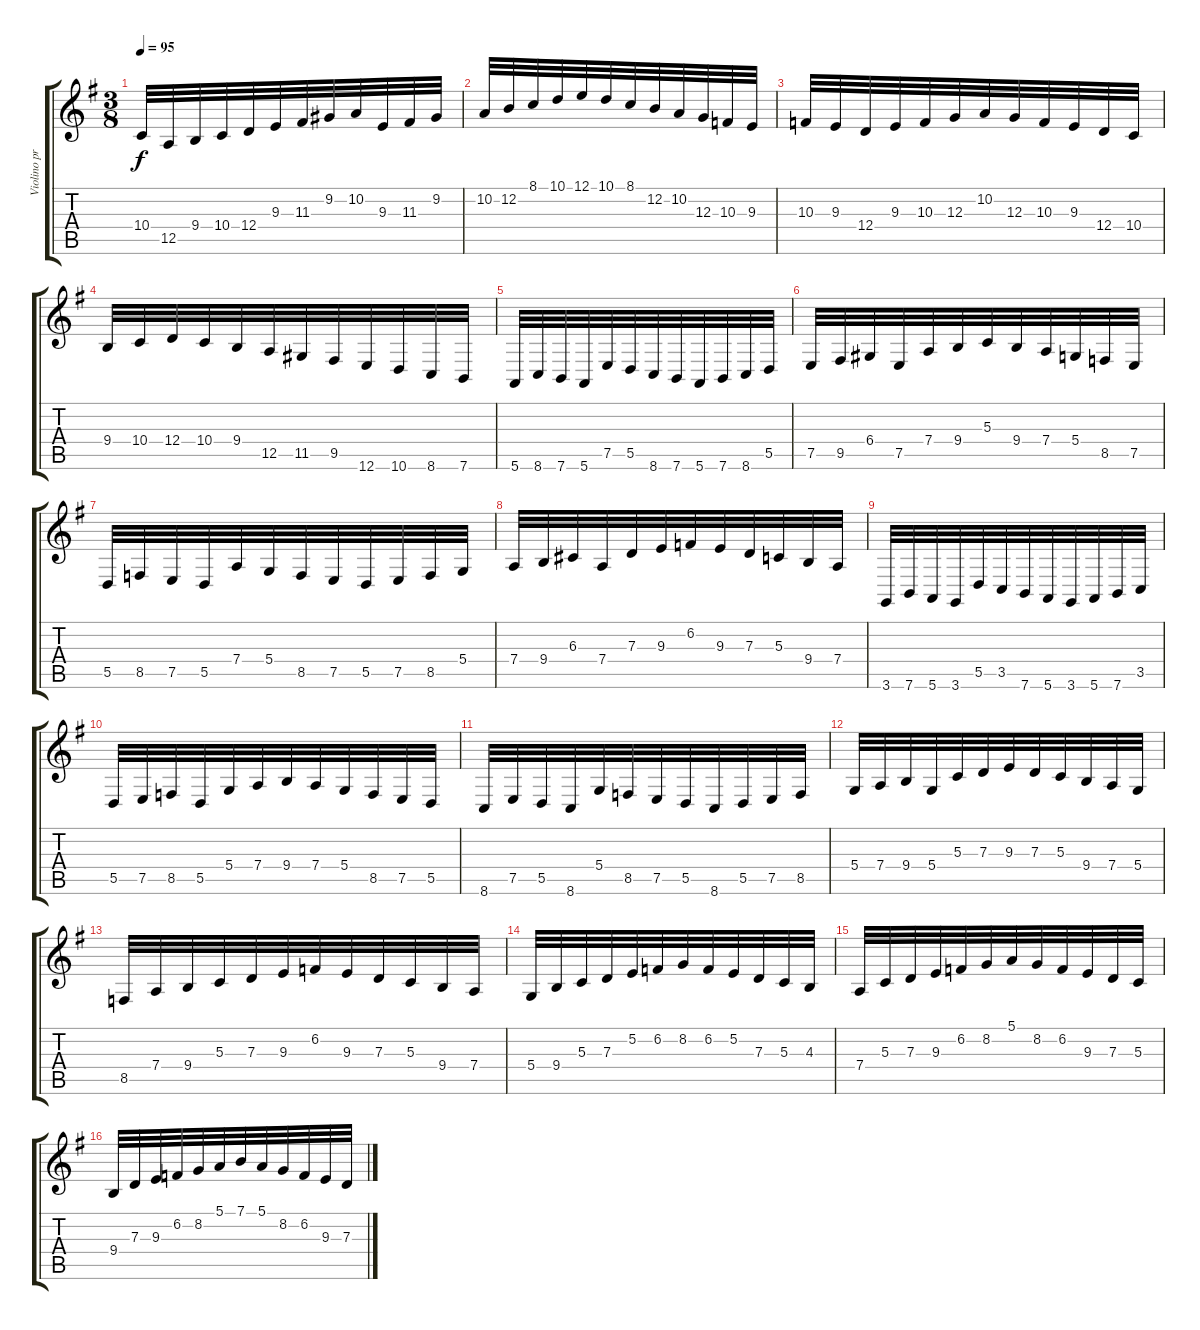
\track ("Violino principale" "Violino pr") {instrument violin}
\staff {score tabs}
\tuning (E4 B3 G3 D3 A2 E2) {hide}
\ts (3 8)
\tempo 95
\clef g2
\ks g
10.4.32{dy f} 12.5.32 9.4.32 10.4.32{beam merge} 12.4.32 9.3.32 11.3.32 9.2.32{beam merge} 10.2.32 9.3.32 11.3.32 9.2.32 |
10.2.32 12.2.32 8.1.32 10.1.32{beam merge} 12.1.32 10.1.32 8.1.32 12.2.32{beam merge} 10.2.32 12.3.32 10.3.32 9.3.32 |
10.3.32 9.3.32 12.4.32 9.3.32{beam merge} 10.3.32 12.3.32 10.2.32 12.3.32{beam merge} 10.3.32 9.3.32 12.4.32 10.4.32 |
9.4.32 10.4.32 12.4.32 10.4.32{beam merge} 9.4.32 12.5.32 11.5.32 9.5.32{beam merge} 12.6.32 10.6.32 8.6.32 7.6.32 |
5.6.32 8.6.32 7.6.32 5.6.32{beam merge} 7.5.32 5.5.32 8.6.32 7.6.32{beam merge} 5.6.32 7.6.32 8.6.32 5.5.32 |
7.5.32 9.5.32 6.4.32 7.5.32{beam merge} 7.4.32 9.4.32 5.3.32 9.4.32{beam merge} 7.4.32 5.4.32 8.5.32 7.5.32 |
5.5.32 8.5.32 7.5.32 5.5.32{beam merge} 7.4.32 5.4.32 8.5.32 7.5.32{beam merge} 5.5.32 7.5.32 8.5.32 5.4.32 |
7.4.32 9.4.32 6.3.32 7.4.32{beam merge} 7.3.32 9.3.32 6.2.32 9.3.32{beam merge} 7.3.32 5.3.32 9.4.32 7.4.32 |
3.6.32 7.6.32 5.6.32 3.6.32{beam merge} 5.5.32 3.5.32 7.6.32 5.6.32{beam merge} 3.6.32 5.6.32 7.6.32 3.5.32 |
5.5.32 7.5.32 8.5.32 5.5.32{beam merge} 5.4.32 7.4.32 9.4.32 7.4.32{beam merge} 5.4.32 8.5.32 7.5.32 5.5.32 |
8.6.32 7.5.32 5.5.32 8.6.32{beam merge} 5.4.32 8.5.32 7.5.32 5.5.32{beam merge} 8.6.32 5.5.32 7.5.32 8.5.32 |
5.4.32 7.4.32 9.4.32 5.4.32{beam merge} 5.3.32 7.3.32 9.3.32 7.3.32{beam merge} 5.3.32 9.4.32 7.4.32 5.4.32 |
8.5.32 7.4.32 9.4.32 5.3.32{beam merge} 7.3.32 9.3.32 6.2.32 9.3.32{beam merge} 7.3.32 5.3.32 9.4.32 7.4.32 |
5.4.32 9.4.32 5.3.32 7.3.32{beam merge} 5.2.32 6.2.32 8.2.32 6.2.32{beam merge} 5.2.32 7.3.32 5.3.32 4.3.32 |
7.4.32 5.3.32 7.3.32 9.3.32{beam merge} 6.2.32 8.2.32 5.1.32 8.2.32{beam merge} 6.2.32 9.3.32 7.3.32 5.3.32 |
9.4.32 7.3.32 9.3.32 6.2.32{beam merge} 8.2.32 5.1.32 7.1.32 5.1.32{beam merge} 8.2.32 6.2.32 9.3.32 7.3.32
